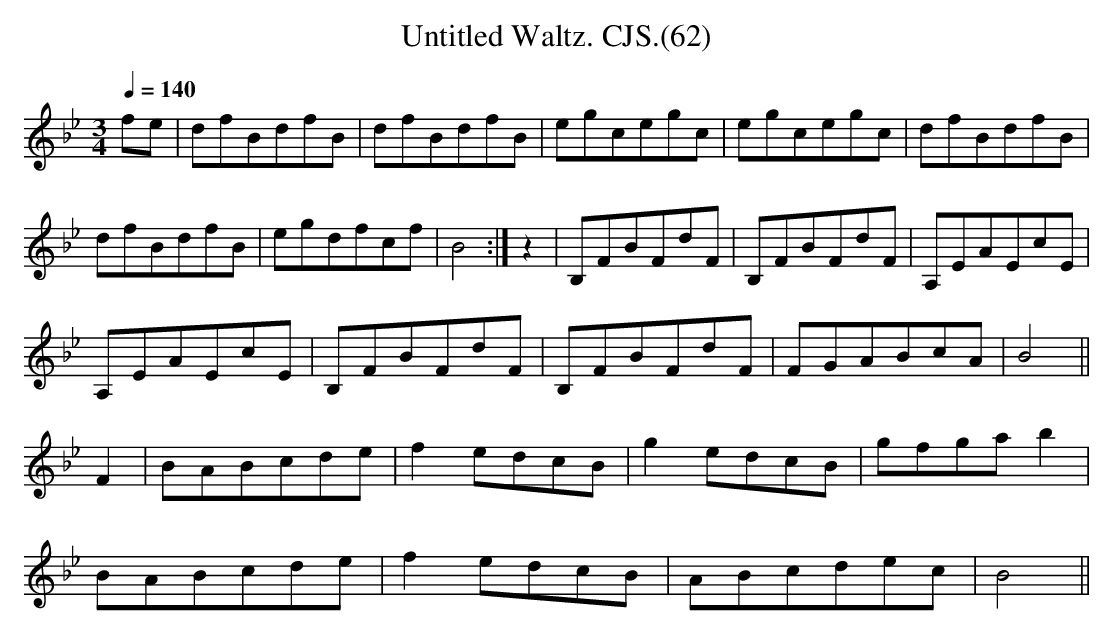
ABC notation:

X:1
T:Untitled Waltz. CJS.(62)
M:3/4
L:1/8
Q:1/4=140
K:Bb
fe|dfBdfB|dfBdfB|egcegc|egcegc|dfBdfB|
dfBdfB|egdfcf|B4:|z2|B,FBFdF|B,FBFdF|A,EAEcE|
A,EAEcE|B,FBFdF|B,FBFdF|FGABcA|B4||
F2|BABcde|f2 edcB|g2 edcB|gfga b2|
BABcde|f2 edcB|ABcdec|B4||
